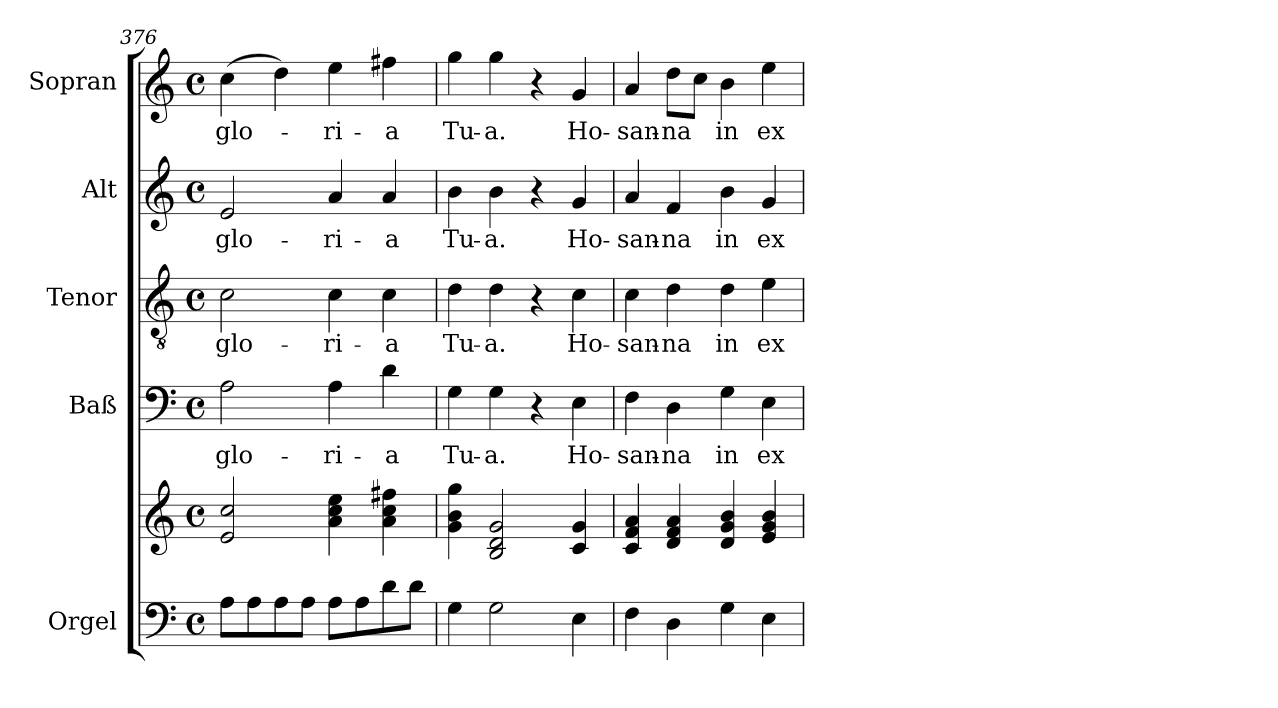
**kern	**kern	**kern	**text	**kern	**text	**kern	**text	**kern	**text
*part5	*part5	*part4	*part4	*part3	*part3	*part2	*part2	*part1	*part1
*staff6	*staff5	*staff4	*staff4	*staff3	*staff3	*staff2	*staff2	*staff1	*staff1
*I"Orgel	*	*I"Baß	*	*I"Tenor	*	*I"Alt	*	*I"Sopran	*
*clefF4	*clefG2	*clefF4	*	*clefGv2	*	*clefG2	*	*clefG2	*
*k[]	*k[]	*k[]	*	*k[]	*	*k[]	*	*k[]	*
*C:	*C:	*C:	*	*C:	*	*C:	*	*C:	*
*M4/4	*M4/4	*M4/4	*	*M4/4	*	*M4/4	*	*M4/4	*
*met(c)	*met(c)	*met(c)	*	*met(c)	*	*met(c)	*	*met(c)	*
=376	=376	=376	=376	=376	=376	=376	=376	=376	=376
!	!	!	!LO:LY:b	!	!LO:LY:b	!	!LO:LY:b	!	!LO:LY:b
8A\L	2e/ 2cc/	2A\	glo-	2c\	glo-	2e/	glo-	(>4cc\	glo-
8A\	.	.	.	.	.	.	.	.	.
8A\	.	.	.	.	.	.	.	4dd\)	.
8A\J	.	.	.	.	.	.	.	.	.
!	!	!	!LO:LY:b	!	!LO:LY:b	!	!LO:LY:b	!	!LO:LY:b
8A\L	4a\ 4cc\ 4ee\	4A\	-ri-	4c\	-ri-	4a/	-ri-	4ee\	-ri-
8A\	.	.	.	.	.	.	.	.	.
!	!	!	!LO:LY:b	!	!LO:LY:b	!	!LO:LY:b	!	!LO:LY:b
8d\	4a\ 4cc\ 4ff#X\	4d\	-a	4c\	-a	4a/	-a	4ff#X\	-a
8d\J	.	.	.	.	.	.	.	.	.
=377	=377	=377	=377	=377	=377	=377	=377	=377	=377
!	!	!	!LO:LY:b	!	!LO:LY:b	!	!LO:LY:b	!	!LO:LY:b
4G\	4g\ 4b\ 4gg\	4G\	Tu-	4d\	Tu-	4b\	Tu-	4gg\	Tu-
!	!	!	!LO:LY:b	!	!LO:LY:b	!	!LO:LY:b	!	!LO:LY:b
2G\	2B/ 2d/ 2g/	4G\	-a.	4d\	-a.	4b\	-a.	4gg\	-a.
.	.	4r	.	4r	.	4r	.	4r	.
!	!	!	!LO:LY:b	!	!LO:LY:b	!	!LO:LY:b	!	!LO:LY:b
4E\	4c/ 4g/	4E\	Ho-	4c\	Ho-	4g/	Ho-	4g/	Ho-
=378	=378	=378	=378	=378	=378	=378	=378	=378	=378
!	!	!	!LO:LY:b	!	!LO:LY:b	!	!LO:LY:b	!	!LO:LY:b
4F\	4c/ 4f/ 4a/	4F\	-san-	4c\	-san-	4a/	-san-	4a/	-san-
!	!	!	!LO:LY:b	!	!LO:LY:b	!	!LO:LY:b	!	!LO:LY:b
4D\	4d/ 4f/ 4a/	4D\	-na	4d\	-na	4f/	-na	8dd\L	-na
.	.	.	.	.	.	.	.	8cc\J	.
!	!	!	!LO:LY:b	!	!LO:LY:b	!	!LO:LY:b	!	!LO:LY:b
4G\	4d/ 4g/ 4b/	4G\	in	4d\	in	4b\	in	4b\	in
!	!	!	!LO:LY:b	!	!LO:LY:b	!	!LO:LY:b	!	!LO:LY:b
4E\	4e/ 4g/ 4b/	4E\	ex-	4e\	ex-	4g/	ex-	4ee\	ex-
=	=	=	=	=	=	=	=	=	=
*-	*-	*-	*-	*-	*-	*-	*-	*-	*-
